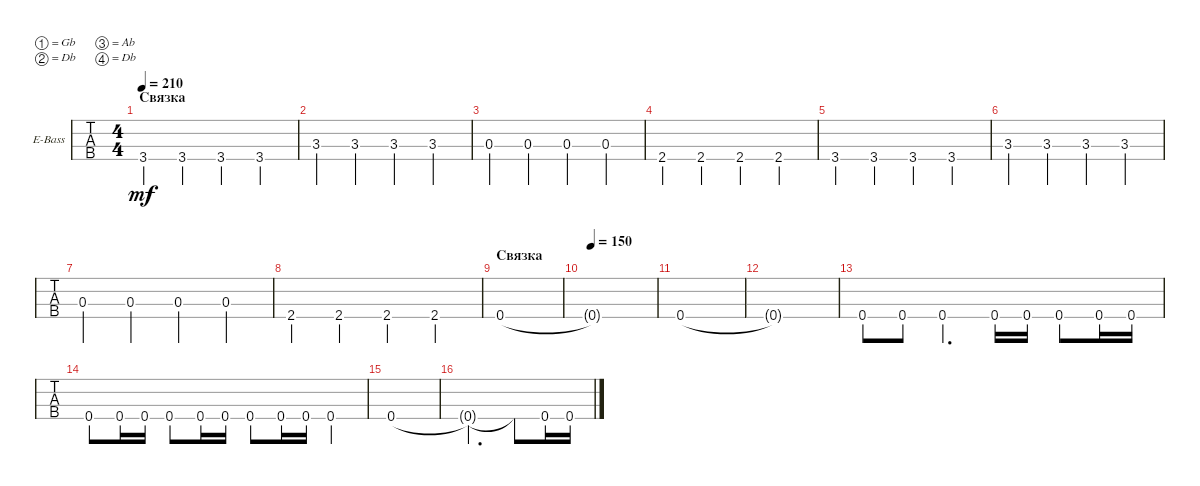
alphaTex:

\defaultSystemsLayout 4
\bracketExtendMode groupsimilarinstruments
\firstSystemTrackNameOrientation horizontal
\otherSystemsTrackNameOrientation horizontal
\track ("Electric Bass" "E-Bass") {instrument electricbassfinger}
\staff {tabs}
\tuning (Gb2 Db2 Ab1 Db1)
\ts (4 4)
\section ("" "Связка")
\tempo 210
\clef f4
\ks c
3.4.4{dy mf} 3.4.4 3.4.4 3.4.4 |
3.3.4 3.3.4 3.3.4 3.3.4 |
0.3.4 0.3.4 0.3.4 0.3.4 |
2.4.4 2.4.4 2.4.4 2.4.4 |
3.4.4 3.4.4 3.4.4 3.4.4 |
3.3.4 3.3.4 3.3.4 3.3.4 |
0.3.4 0.3.4 0.3.4 0.3.4 |
2.4.4 2.4.4 2.4.4 2.4.4 |
\section ("" "Связка")
0.4.1 |
\tempo 150
0.4{t}.1 |
0.4.1 |
0.4{t}.1 |
0.4.8 0.4.8 0.4.4{d} 0.4.16 0.4.16 0.4.8 0.4.16 0.4.16 |
0.4.8 0.4.16 0.4.16 0.4.8 0.4.16 0.4.16 0.4.8 0.4.16 0.4.16 0.4.4 |
0.4.1 |
0.4{t}.2{d} 0.4{t}.8 0.4.16 0.4.16
